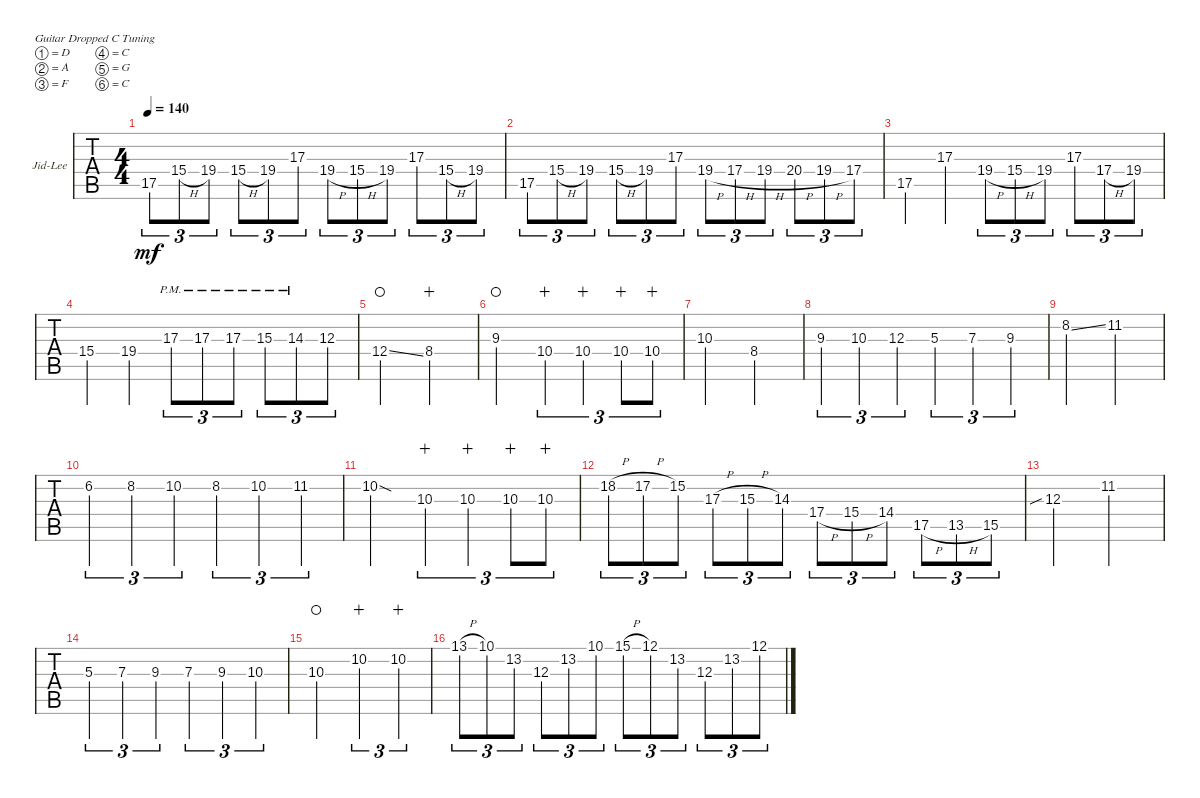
\defaultSystemsLayout 4
\bracketExtendMode groupsimilarinstruments
\firstSystemTrackNameOrientation horizontal
\otherSystemsTrackNameOrientation horizontal
\track ("Electric Jid" "Jid-Lee") {instrument distortionguitar}
\staff {tabs}
\tuning (D4 A3 F3 C3 G2 C2)
\ts (4 4)
\tempo 140
\clef g2
\scale
0.39527
\ks c
17.5.8{tu (3 2) dy mf} 15.4{h}.8{tu (3 2)} 19.4.8{tu (3 2)} 15.4{h}.8{tu (3 2)} 19.4.8{tu (3 2)} 17.3.8{tu (3 2)} 19.4{h}.8{tu (3 2)} 15.4{h}.8{tu (3 2)} 19.4.8{tu (3 2)} 17.3.8{tu (3 2)} 15.4{h}.8{tu (3 2)} 19.4.8{tu (3 2)} |
\scale
0.209459 17.5.8{tu (3 2)} 15.4{h}.8{tu (3 2)} 19.4.8{tu (3 2)} 15.4{h}.8{tu (3 2)} 19.4.8{tu (3 2)} 17.3.8{tu (3 2)} 19.4{h}.8{tu (3 2)} 17.4{h}.8{tu (3 2)} 19.4{h}.8{tu (3 2)} 20.4{h}.8{tu (3 2)} 19.4{h}.8{tu (3 2)} 17.4.8{tu (3 2)} |
\scale
0.333333 17.5.4 17.3.4 19.4{h}.8{tu (3 2)} 15.4{h}.8{tu (3 2)} 19.4.8{tu (3 2)} 17.3.8{tu (3 2)} 17.4{h}.8{tu (3 2)} 19.4.8{tu (3 2)} |
\scale
0.333333 15.4.4 19.4.4 17.3{pm}.8{tu (3 2)} 17.3{pm}.8{tu (3 2)} 17.3{pm}.8{tu (3 2)} 15.3{pm}.8{tu (3 2)} 14.3{pm}.8{tu (3 2)} 12.3.8{tu (3 2)} |
\scale
0.333333 12.4{ss}.2{waho} 8.4.2{wahc} |
\scale
0.333333 9.3.2{waho} 10.4.4{tu (3 2) wahc} 10.4.4{tu (3 2) wahc} 10.4.8{tu (3 2) wahc} 10.4.8{tu (3 2) wahc} |
\scale
0.333333 10.3.2 8.4.2 |
\scale
0.333333 9.3.4{tu (3 2)} 10.3.4{tu (3 2)} 12.3.4{tu (3 2)} 5.3.4{tu (3 2)} 7.3.4{tu (3 2)} 9.3.4{tu (3 2)} |
\scale
0.333333 8.2{ss}.2 11.2.2 |
\scale
0.333333 6.2.4{tu (3 2)} 8.2.4{tu (3 2)} 10.2.4{tu (3 2)} 8.2.4{tu (3 2)} 10.2.4{tu (3 2)} 11.2.4{tu (3 2)} |
\scale
0.333333 10.2{sod}.2 10.3.4{tu (3 2) wahc} 10.3.4{tu (3 2) wahc} 10.3.8{tu (3 2) wahc} 10.3.8{tu (3 2) wahc} |
\scale
0.333333 18.2{h}.8{tu (3 2)} 17.2{h}.8{tu (3 2)} 15.2.8{tu (3 2)} 17.3{h}.8{tu (3 2)} 15.3{h}.8{tu (3 2)} 14.3.8{tu (3 2)} 17.4{h}.8{tu (3 2)} 15.4{h}.8{tu (3 2)} 14.4.8{tu (3 2)} 17.5{h}.8{tu (3 2)} 13.5{h}.8{tu (3 2)} 15.5.8{tu (3 2)} |
\scale
0.333333 12.3{sib}.2 11.2.2 |
\scale
0.333333 5.3.4{tu (3 2)} 7.3.4{tu (3 2)} 9.3.4{tu (3 2)} 7.3.4{tu (3 2)} 9.3.4{tu (3 2)} 10.3.4{tu (3 2)} |
\scale
0.333333 10.3.2{waho} 10.2.2{tu (3 2) wahc} 10.2.4{tu (3 2) wahc} |
\scale
0.333333 13.1{h}.8{tu (3 2)} 10.1.8{tu (3 2)} 13.2.8{tu (3 2)} 12.3.8{tu (3 2)} 13.2.8{tu (3 2)} 10.1.8{tu (3 2)} 15.1{h}.8{tu (3 2)} 12.1.8{tu (3 2)} 13.2.8{tu (3 2)} 12.3.8{tu (3 2)} 13.2.8{tu (3 2)} 12.1.8{tu (3 2)}
